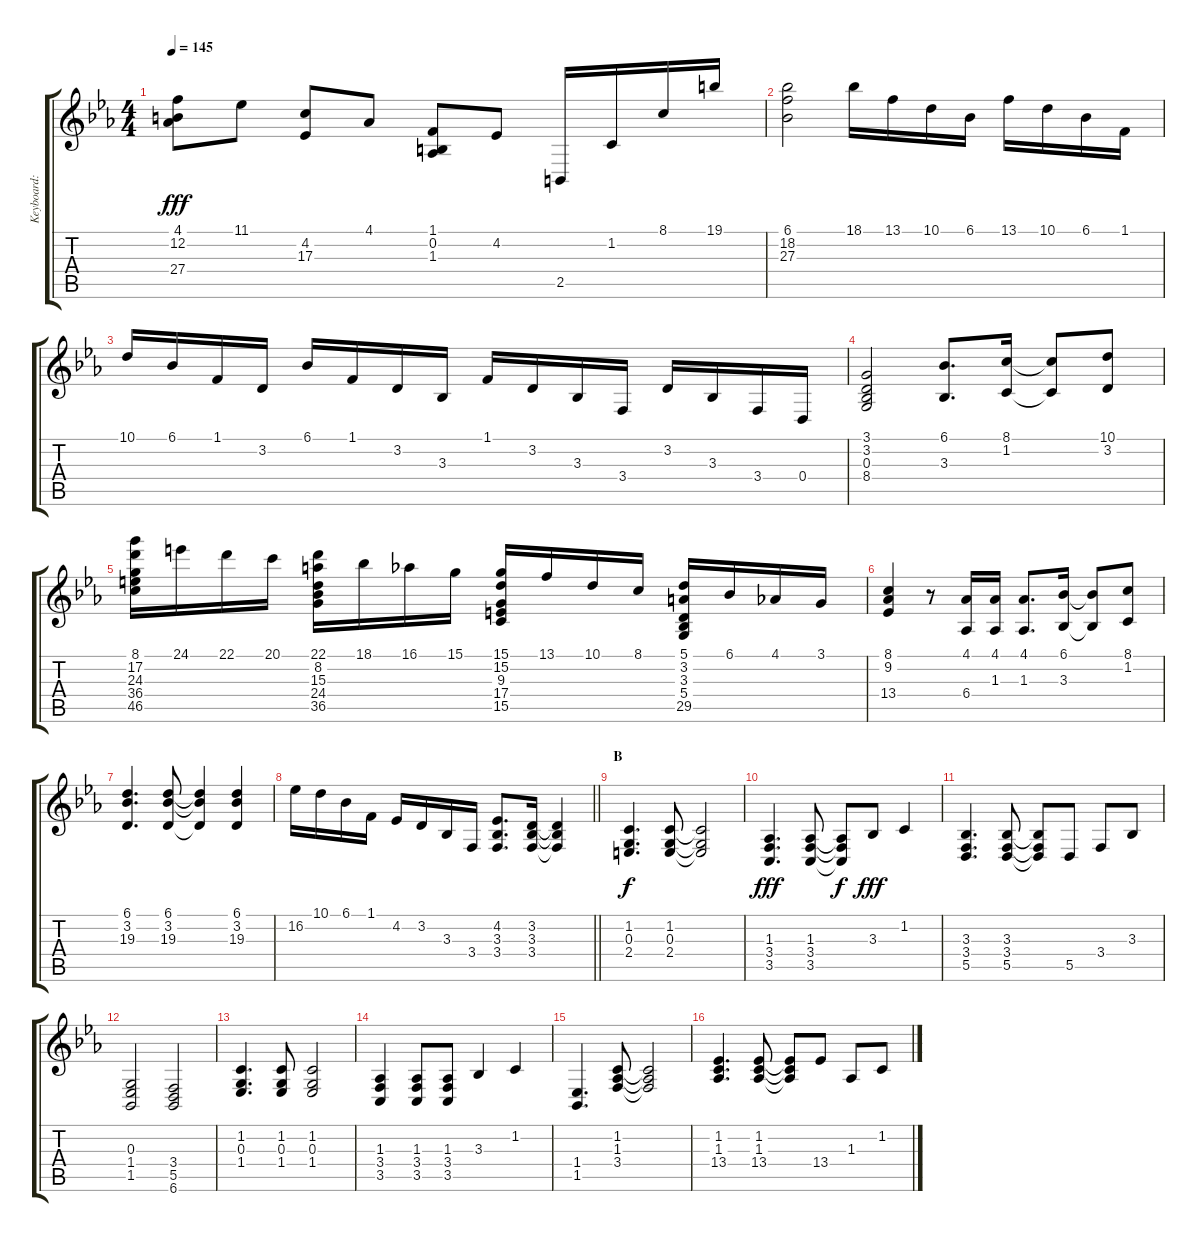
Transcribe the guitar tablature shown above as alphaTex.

\track ("Keyboard: Tsumugi Kotobuki" "Keyboard: ") {instrument brightacousticpiano}
\staff {score tabs}
\tuning (E4 B3 G3 D3 A2 E2) {hide}
\ts (4 4)
\tempo 145
\clef g2
\ks eb
(4.1 12.2 27.4).8{dy fff} 11.1.8 (4.2 17.3).8 4.1.8 (1.1 0.2 1.3).8 4.2.8 2.5.16 1.2.16 8.1.16 19.1.16 |
(6.1 18.2 27.3).2 18.1.16 13.1.16 10.1.16 6.1.16 13.1.16 10.1.16 6.1.16 1.1.16 |
10.1.16 6.1.16 1.1.16 3.2.16 6.1.16 1.1.16 3.2.16 3.3.16 1.1.16 3.2.16 3.3.16 3.4.16 3.2.16 3.3.16 3.4.16 0.4.16 |
(3.1 3.2 0.3 8.4).2 (6.1 3.3).8{d} (8.1 1.2).16 (8.1{t} 1.2{t}).8 (10.1 3.2).8 |
(8.1 17.2 24.3 36.4 46.5).16 24.1.16 22.1.16 20.1.16 (22.1 8.2 15.3 24.4 36.5).16 18.1.16 16.1.16 15.1.16 (15.1 15.2 9.3 17.4 15.5).16 13.1.16 10.1.16 8.1.16 (5.1 3.2 3.3 5.4 29.5).16 6.1.16 4.1.16 3.1.16 |
(8.1 9.2 13.4).4 r.8 (4.1 6.4).16 (4.1 1.3).16 (4.1 1.3).8{d} (6.1 3.3).16 (6.1{t} 3.3{t}).8 (8.1 1.2).8 |
(6.1 3.2 19.3).4{d} (6.1 3.2 19.3).8 (6.1{t} 3.2{t} 19.3{t}).4 (6.1 3.2 19.3).4 |
\barLineRight lightlight
16.2.16 10.1.16 6.1.16 1.1.16 4.2.16 3.2.16 3.3.16 3.4.16 (4.2 3.3 3.4).8{d} (3.2 3.3 3.4).16 (3.2{t} 3.3{t} 3.4{t}).4 |
\section ("" "B")
(1.2 0.3 2.4).4{d dy f} (1.2 0.3 2.4).8 (1.2{t} 0.3{t} 2.4{t}).2 |
(1.3 3.4 3.5).4{d dy fff} (1.3 3.4 3.5).8 (1.3{t} 3.4{t} 3.5{t}).8{dy f} 3.3.8{dy fff} 1.2.4 |
(3.3 3.4 5.5).4{d} (3.3 3.4 5.5).8 (3.3{t} 3.4{t} 5.5{t}).8 5.5.8 3.4.8 3.3.8 |
(0.3 1.4 1.5).2 (3.4 5.5 6.6).2 |
(1.2 0.3 1.4).4{d} (1.2 0.3 1.4).8 (1.2 0.3 1.4).2 |
(1.3 3.4 3.5).4 (1.3 3.4 3.5).8 (1.3 3.4 3.5).8 3.3.4 1.2.4 |
(1.4 1.5).4{d} (1.2 1.3 3.4).8 (1.2{t} 1.3{t} 3.4{t}).2 |
(1.2 1.3 13.4).4{d} (1.2 1.3 13.4).8 (1.2{t} 1.3{t} 13.4{t}).8 13.4.8 1.3.8 1.2.8
